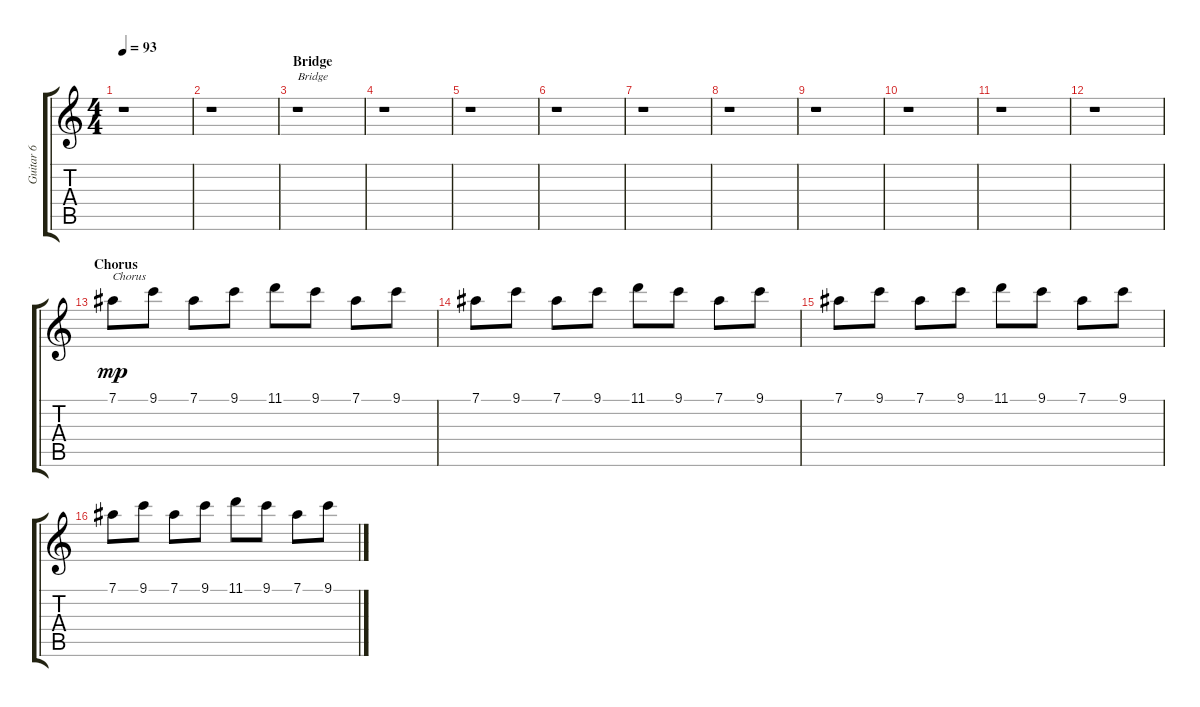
\track ("Guitar 6" "Guitar 6") {instrument electricguitarclean}
\staff {score tabs}
\tuning (Eb4 Bb3 Gb3 Db3 Ab2 Eb2) {hide}
\ts (4 4)
\tempo 93
\clef g2
\ks c
r.1{dy mp} |
r.1 |
\section ("" "Bridge")
r.1{txt "Bridge"} |
r.1 |
r.1 |
r.1 |
r.1 |
r.1 |
r.1 |
r.1 |
r.1 |
r.1 |
\section ("" "Chorus")
7.1.8{txt "Chorus"} 9.1.8 7.1.8 9.1.8 11.1.8 9.1.8 7.1.8 9.1.8 |
7.1.8 9.1.8 7.1.8 9.1.8 11.1.8 9.1.8 7.1.8 9.1.8 |
7.1.8 9.1.8 7.1.8 9.1.8 11.1.8 9.1.8 7.1.8 9.1.8 |
7.1.8 9.1.8 7.1.8 9.1.8 11.1.8 9.1.8 7.1.8 9.1.8
